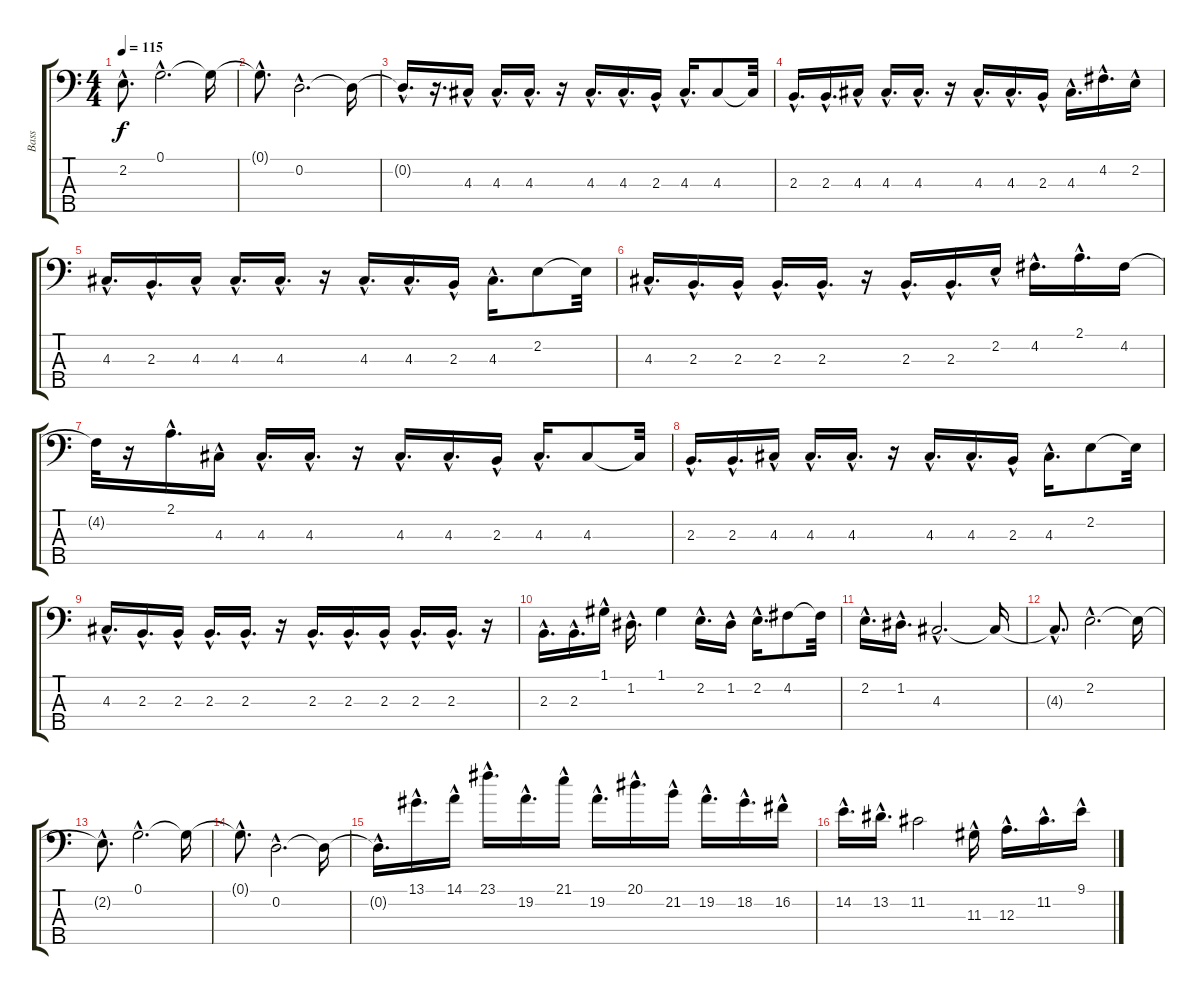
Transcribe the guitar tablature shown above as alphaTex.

\track ("Bass" "Bass") {instrument electricbassfinger}
\staff {score tabs}
\tuning (G2 D2 A1 E1 B0) {hide}
\ts (4 4)
\tempo 115
\clef f4
\ks c
2.2{hac t}.8{d dy f} 0.1{hac}.2{d} 0.1{t}.16 |
0.1{hac t}.8{d} 0.2{hac}.2{d} 0.2{t}.16 |
0.2{hac t}.16{d} r.16{d} 4.3{hac}.16 4.3{hac}.16{d} 4.3{hac}.16{d} r.16 4.3{hac}.16{d} 4.3{hac}.16{d} 2.3{hac}.16 4.3{hac}.16{d} 4.3.8 4.3{t}.32 |
2.3{hac}.16{d} 2.3{hac}.16{d} 4.3{hac}.16 4.3{hac}.16{d} 4.3{hac}.16{d} r.16 4.3{hac}.16{d} 4.3{hac}.16{d} 2.3{hac}.16 4.3{hac}.16{d} 4.2{hac}.16{d} 2.2{hac}.16 |
4.3{hac}.16{d} 2.3{hac}.16{d} 4.3{hac}.16 4.3{hac}.16{d} 4.3{hac}.16{d} r.16 4.3{hac}.16{d} 4.3{hac}.16{d} 2.3{hac}.16 4.3{hac}.16{d} 2.2.8 2.2{t}.32 |
4.3{hac}.16{d} 2.3{hac}.16{d} 2.3{hac}.16 2.3{hac}.16{d} 2.3{hac}.16{d} r.16 2.3{hac}.16{d} 2.3{hac}.16{d} 2.2{hac}.16 4.2{hac}.16{d} 2.1{hac}.16{d} 4.2.16 |
4.2{t}.32 r.16 2.1{hac}.16{d} 4.3{hac}.16 4.3{hac}.16{d} 4.3{hac}.16{d} r.16 4.3{hac}.16{d} 4.3{hac}.16{d} 2.3{hac}.16 4.3{hac}.16{d} 4.3.8 4.3{t}.32 |
2.3{hac}.16{d} 2.3{hac}.16{d} 4.3{hac}.16 4.3{hac}.16{d} 4.3{hac}.16{d} r.16 4.3{hac}.16{d} 4.3{hac}.16{d} 2.3{hac}.16 4.3{hac}.16{d} 2.2.8 2.2{t}.32 |
4.3{hac}.16{d} 2.3{hac}.16{d} 2.3{hac}.16 2.3{hac}.16{d} 2.3{hac}.16{d} r.16 2.3{hac}.16{d} 2.3{hac}.16{d} 2.3{hac}.16 2.3{hac}.16{d} 2.3{hac}.16{d} r.16 |
2.3{hac}.16{d} 2.3{hac}.16{d} 1.1{hac}.16 1.2{hac}.16{d} 1.1.4 2.2{hac}.16{d} 1.2{hac}.16 2.2{hac}.16{d} 4.2.8 4.2{t}.32 |
2.2{hac}.16{d} 1.2{hac}.16{d} 4.3{hac}.2{d} 4.3{t}.16 |
4.3{hac t}.8{d} 2.2{hac}.2{d} 2.2{t}.16 |
2.2{hac t}.8{d} 0.1{hac}.2{d} 0.1{t}.16 |
0.1{hac t}.8{d} 0.2{hac}.2{d} 0.2{t}.16 |
0.2{hac t}.16{d} 13.1{hac}.16{d} 14.1{hac}.16 23.1{hac}.16{d} 19.2{hac}.16{d} 21.1{hac}.16 19.2{hac}.16{d} 20.1{hac}.16{d} 21.2{hac}.16 19.2{hac}.16{d} 18.2{hac}.16{d} 16.2{hac}.16 |
14.2{hac}.16{d} 13.2{hac}.16{d} 11.2.2 11.3{hac}.16 12.3{hac}.16{d} 11.2{hac}.16{d} 9.1{hac}.16
